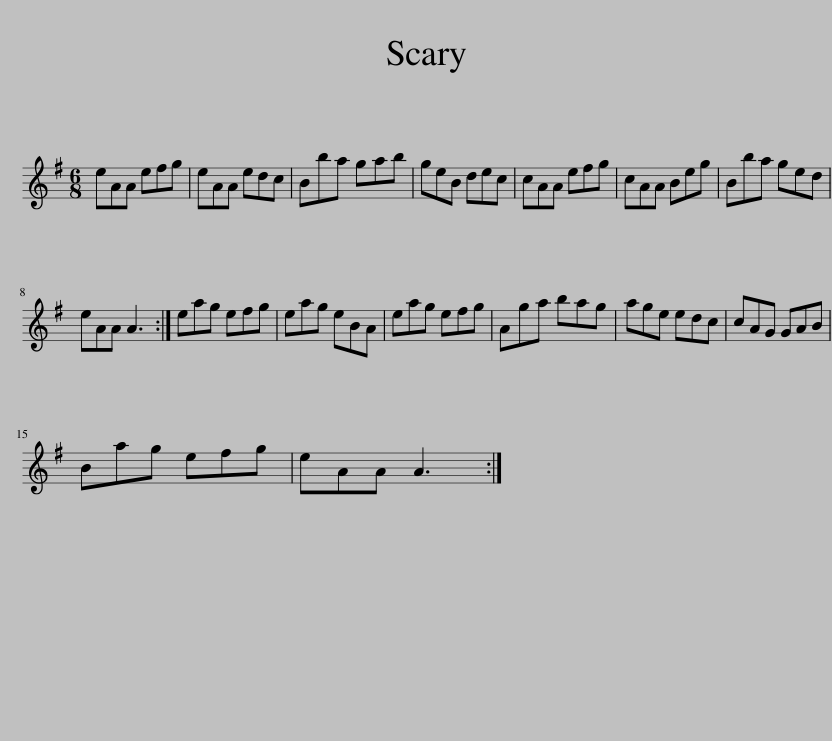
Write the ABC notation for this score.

X:1
L:1/8
M:6/8
I:linebreak $
K:Emin
V:1 treble
V:1
 eAA efg | eAA edc | Bba gab | geB dec | cAA efg | %5
 cAA Beg | Bba ged |$ eAA A3 :| eag efg | eag eBA | %10
 eag efg | Aga bag | age edc | cAG GAB |$ Bag efg | %15
 eAA A3 :| %16
